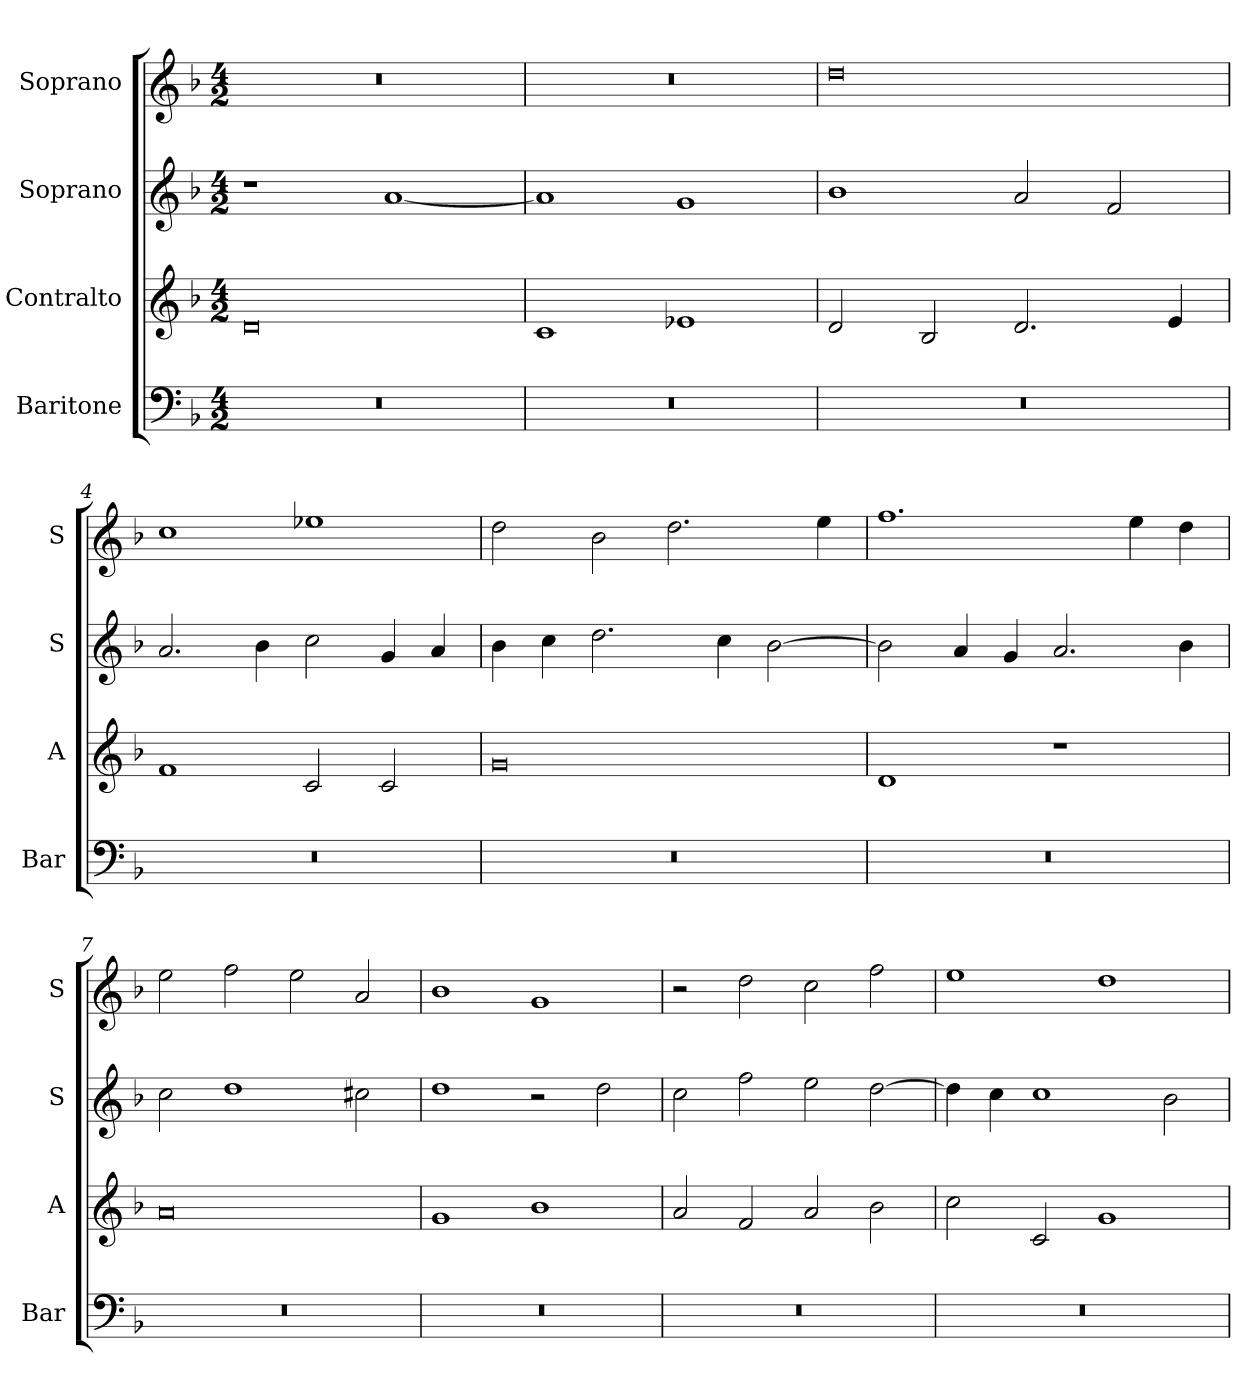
**kern	**kern	**kern	**kern
*part4	*part3	*part2	*part1
*staff4	*staff3	*staff2	*staff1
*I"Baritone	*I"Contralto	*I"Soprano	*I"Soprano
*I'Bar	*I'A	*I'S	*I'S
*clefF4	*clefG2	*clefG2	*clefG2
*k[b-]	*k[b-]	*k[b-]	*k[b-]
*G:dor	*G:dor	*G:dor	*G:dor
*M4/2	*M4/2	*M4/2	*M4/2
=1	=1	=1	=1
0r	0d	1r	0r
.	.	[1a	.
=2	=2	=2	=2
0r	1c	1a]	0r
.	1e-X	1g	.
=3	=3	=3	=3
0r	2d	1b-	0dd
.	2B-	.	.
.	2.d	2a	.
.	.	2f	.
.	4e	.	.
=4	=4	=4	=4
0r	1f	2.a	1cc
.	.	4b-	.
.	2c	2cc	1ee-X
.	2c	4g	.
.	.	4a	.
=5	=5	=5	=5
0r	0g	4b-	2dd
.	.	4cc	.
.	.	2.dd	2b-
.	.	.	2.dd
.	.	4cc	.
.	.	[2b-	.
.	.	.	4ee
=6	=6	=6	=6
0r	1d	2b-]	1.ff
.	.	4a	.
.	.	4g	.
.	1r	2.a	.
.	.	.	4ee
.	.	4b-	4dd
=7	=7	=7	=7
0r	0a	2cc	2ee
.	.	1dd	2ff
.	.	.	2ee
.	.	2cc#X	2a
=8	=8	=8	=8
0r	1g	1dd	1b-
.	1b-	2r	1g
.	.	2dd	.
=9	=9	=9	=9
0r	2a	2cc	2r
.	2f	2ff	2dd
.	2a	2ee	2cc
.	2b-	[2dd	2ff
=10	=10	=10	=10
0r	2cc	4dd]	1ee
.	.	4cc	.
.	2c	1cc	.
.	1g	.	1dd
.	.	2b-	.
=	=	=	=
*-	*-	*-	*-
